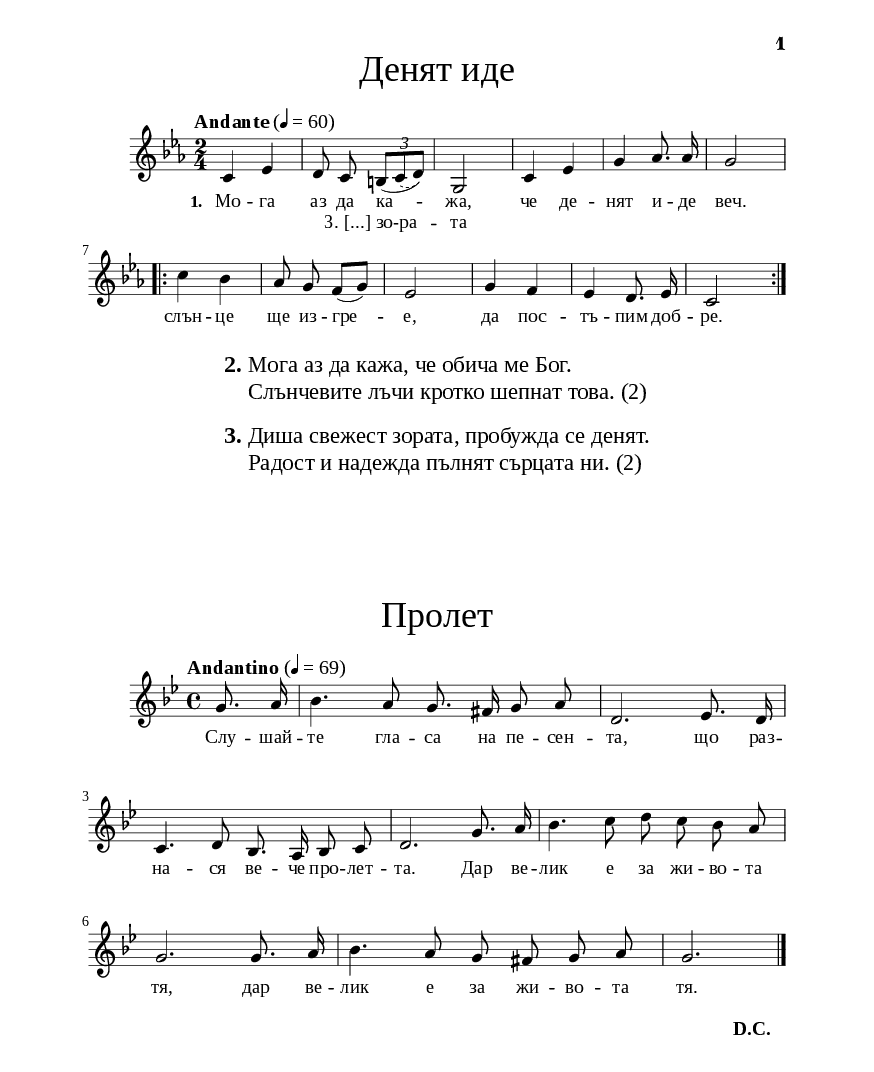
\version "2.24.4"

% include paper part and global functions
\include "include/globals.ily"

\bookpart {
  \label #'ref118_1
  \tocItem \markup "Денят иде"
  \include "include/bookpart-paper.ily"
  \score {
    \include "include/score-layout.ily"

    \new Voice \absolute {
      \clef treble
      \key c \minor
      \time 2/4
      \tempoFunc "Andante" 4 "60"
      \autoBeamOff

      c'4 es'4 | d'8  c'8  \tuplet 3/2 { b8\=1([ \slurDashed c'8\=2(d'8\=2)\=1)] } \slurSolid | g2 | c'4 es'4 | g'4 as'8. as'16 | g'2 | \break

      \bar ".|:-|"    c''4 bes' | as'8 g'8 f' [(g') ] | es'2 | g'4 f' | es'4 d'8. es'16| c'2 \bar ":|." \break
    }

    \addlyrics {
      \set stanza = "1. " Мо -- га аз да ка -- жа, че де -- нят и -- де веч.

      слън -- це ще из -- гре -- е, да пос -- тъ -- пим доб -- ре.
    }

    \addlyrics {
      " " " " " " " 3. [...]" зо-ра -- та
    }

    \header {
      title = \titleFunc #'ref_desc_7 "Денят иде" " Denjat ide"
    }

    \midi{}

  } % score

 \markup \abs-fontsize #11 \override #`(baseline-skip . ,bgCoupletBaselineSkip){
    \fill-line {
      \column {
        \line {
          \bold "2."
          \column {
            "Мога аз да кажа, че обича ме Бог."
            "Слънчевите лъчи кротко шепнат това. (2)"
          }
        }
        \vspace #1
        \line {
          \bold "3."
          \column {
            "Диша свежест зората, пробужда се денят."
            "Радост и надежда пълнят сърцата ни. (2)"
          }
        }
      }
    }
  }



  \markup \vspace #5

  \label #'ref118_2
  \tocItem \markup "Пролет"
  \include "include/bookpart-paper.ily"
  \score {
    \include "include/score-layout.ily"

    \new Voice \absolute{
      \clef treble
      \key g \minor
      \time 4/4
      \tempoFunc "Andantino" 4 "69"
      \autoBeamOff
      \partial 4
      g'8. a'16 | bes'4. a'8 g'8. fis'16 g'8 a'8 | d'2. es'8. d'16 | \break

      c'4. d'8 bes8. a16 bes8 c'8  d'2. g'8. a'16 | bes'4. c''8 d''8 c''8 bes'8 a'8 |\break |

      g'2. g'8. a'16 | bes'4. a'8 g'8 fis'8 g'8 a'8 | g'2. \bar "|."
    }

    \addlyrics {
      Слу  --  шай  --
      те   гла  --  са   на   пе  --  сен  --  та,   що   раз  --  на  --
      ся   ве  --  че   про  --  лет  --  та.   Дар   ве  --  лик   е
      за   жи  --  во  --  та   тя,   дар   ве  --  лик   е   за   жи  --
      во  -- та тя.
    }

    \header {
      title = \titleFunc #'ref_desc_18 "Пролет" "Prolet"
    }

    \midi{}

  } % score

  \markup \dc-one "D.C."

  % \markup \fontsize #bgCoupletFontSize {
  %   \hspace #18
  %   \override #`(baseline-skip . ,bgCoupletBaselineSkip)
  %   \column {
  %     \line { 2. Красота, ухание се лей,  }
  %     \line {   "   "  изобилно блика радостта,}
  %     \line {   "   " Слушайте и пейте в пролетта, }
  %     \line {   "   " слушайте и пейте в пролетта. }
  %   }

  % } % markup


} % bookpart

